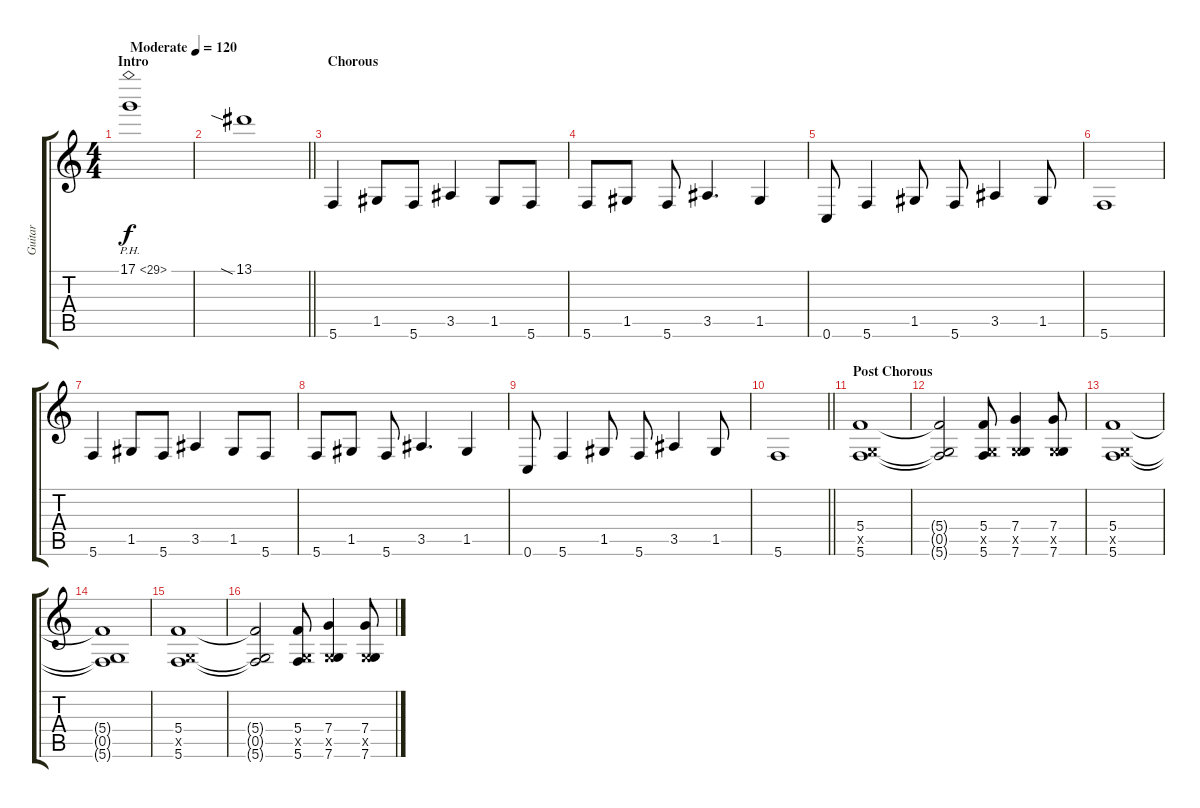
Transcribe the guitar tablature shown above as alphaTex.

\track ("Guitar" "Guitar") {instrument overdrivenguitar}
\staff {score tabs}
\tuning (D4 A3 F3 C3 G2 C2) {hide}
\ts (4 4)
\section ("" "Intro")
\tempo (120 "Moderate")
\clef g2
\ks c
17.1{ph 12}.1{dy f instrument overdrivenguitar} |
\barLineRight lightlight
13.1{sia}.1 |
\section ("" "Chorous")
5.6.4 1.5.8 5.6.8 3.5.4 1.5.8 5.6.8 |
5.6.8 1.5.8 5.6.8 3.5.4{d} 1.5.4 |
0.6.8 5.6.4 1.5.8 5.6.8 3.5.4 1.5.8 |
5.6.1 |
5.6.4 1.5.8 5.6.8 3.5.4 1.5.8 5.6.8 |
5.6.8 1.5.8 5.6.8 3.5.4{d} 1.5.4 |
0.6.8 5.6.4 1.5.8 5.6.8 3.5.4 1.5.8 |
\barLineRight lightlight
5.6.1 |
\section ("" "Post Chorous")
(5.4 0.5{x} 5.6).1 |
(5.4{t} 0.5{t} 5.6{t}).2 (5.4 0.5{x} 5.6).8 (7.4 0.5{x} 7.6).4 (7.4 0.5{x} 7.6).8 |
(5.4 0.5{x} 5.6).1 |
(5.4{t} 0.5{t} 5.6{t}).1 |
(5.4 0.5{x} 5.6).1 |
(5.4{t} 0.5{t} 5.6{t}).2 (5.4 0.5{x} 5.6).8 (7.4 0.5{x} 7.6).4 (7.4 0.5{x} 7.6).8
